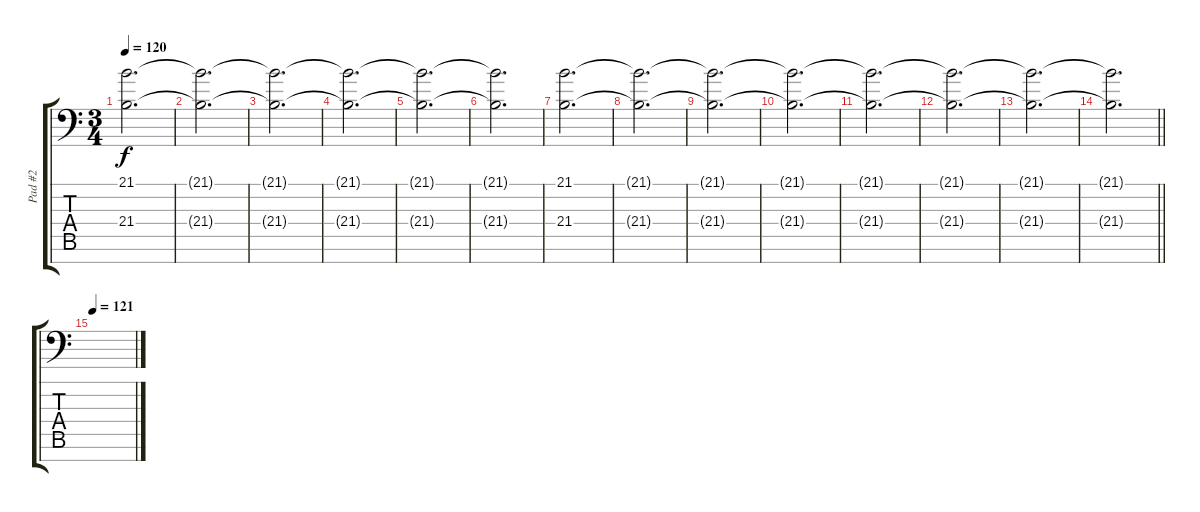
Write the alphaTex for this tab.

\track ("Pad #2" "Pad #2") {instrument pad2warm}
\staff {score tabs}
\tuning (D3 A2 E2 D2 A1 E1 A0) {hide}
\ts (3 4)
\tempo 120
\clef f4
\ks c
(21.1 21.4).2{d dy f} |
(21.1{t} 21.4{t}).2{d} |
(21.1{t} 21.4{t}).2{d} |
(21.1{t} 21.4{t}).2{d} |
(21.1{t} 21.4{t}).2{d} |
(21.1{t} 21.4{t}).2{d} |
(21.1 21.4).2{d} |
(21.1{t} 21.4{t}).2{d} |
(21.1{t} 21.4{t}).2{d} |
(21.1{t} 21.4{t}).2{d} |
(21.1{t} 21.4{t}).2{d} |
(21.1{t} 21.4{t}).2{d} |
(21.1{t} 21.4{t}).2{d} |
\barLineRight lightlight
(21.1{t} 21.4{t}).2{d} |
\section ("" "")
\tempo 121
